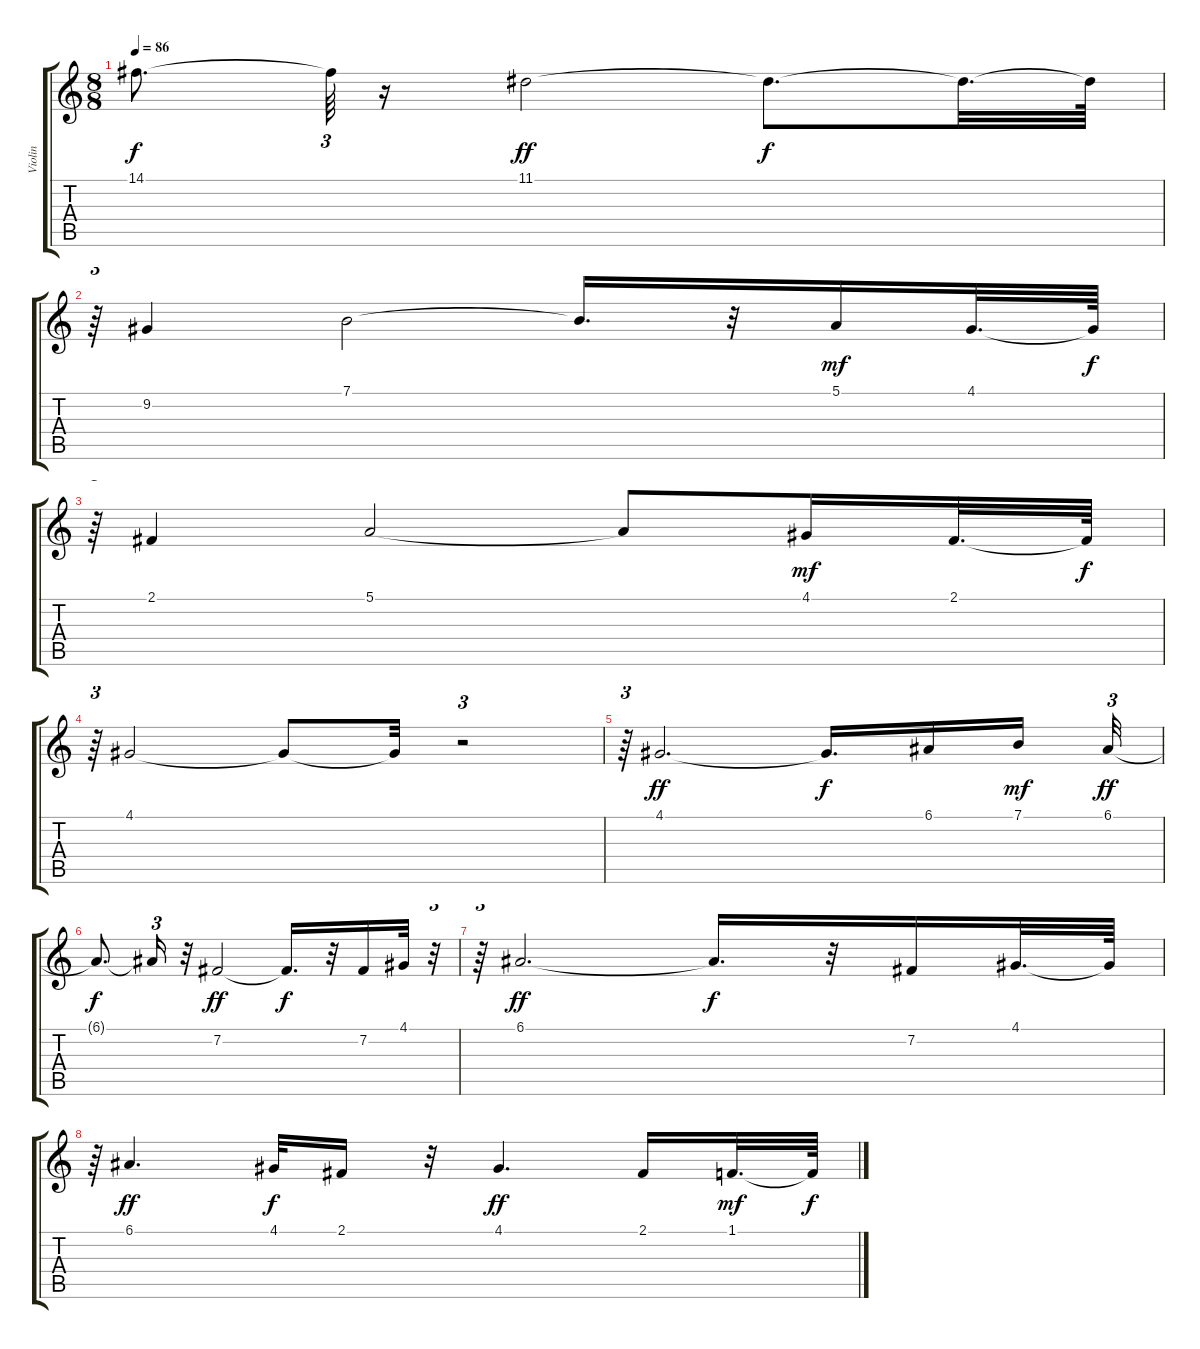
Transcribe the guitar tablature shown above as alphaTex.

\track ("Violin" "Violin") {instrument violin}
\staff {score tabs}
\tuning (E4 B3 G3 D3 A2 E2) {hide}
\ts (8 8)
\tempo 86
\clef g2
\ks c
14.1{t}.8{d dy f} 14.1{t}.64{tu (3 2)} r.16 11.1.2{dy ff} 11.1{t}.8{d dy f} 11.1{t}.32{d} 11.1{t}.64 |
r.64{tu (3 2)} 9.2.4 7.1.2 7.1{t}.16{d} r.32 5.1.16{dy mf} 4.1.32{d} 4.1{t}.64{dy f} |
r.64{tu (3 2)} 2.1.4 5.1.2 5.1{t}.8 4.1.16{dy mf} 2.1.32{d} 2.1{t}.64{dy f} |
r.64{tu (3 2)} 4.1.2 4.1{t}.8 4.1{t}.32 r.2{tu (3 2)} |
r.64{tu (3 2)} 4.1.2{d dy ff} 4.1{t}.16{d dy f} 6.1.16 7.1.16{dy mf} 6.1.32{tu (3 2) dy ff} |
6.1{t}.8{d dy f} 6.1{t}.16{tu (3 2)} r.32 7.2.2{dy ff} 7.2{t}.16{d dy f} r.32 7.2.16 4.1.32 r.32{tu (3 2)} |
r.64{tu (3 2)} 6.1.2{d dy ff} 6.1{t}.16{d dy f} r.32 7.2.16 4.1.32{d} 4.1{t}.64 |
r.64{tu (3 2)} 6.1.4{d dy ff} 4.1.32{dy f} 2.1.16 r.32 4.1.4{d dy ff} 2.1.16 1.1.32{d dy mf} 1.1{t}.64{dy f}
